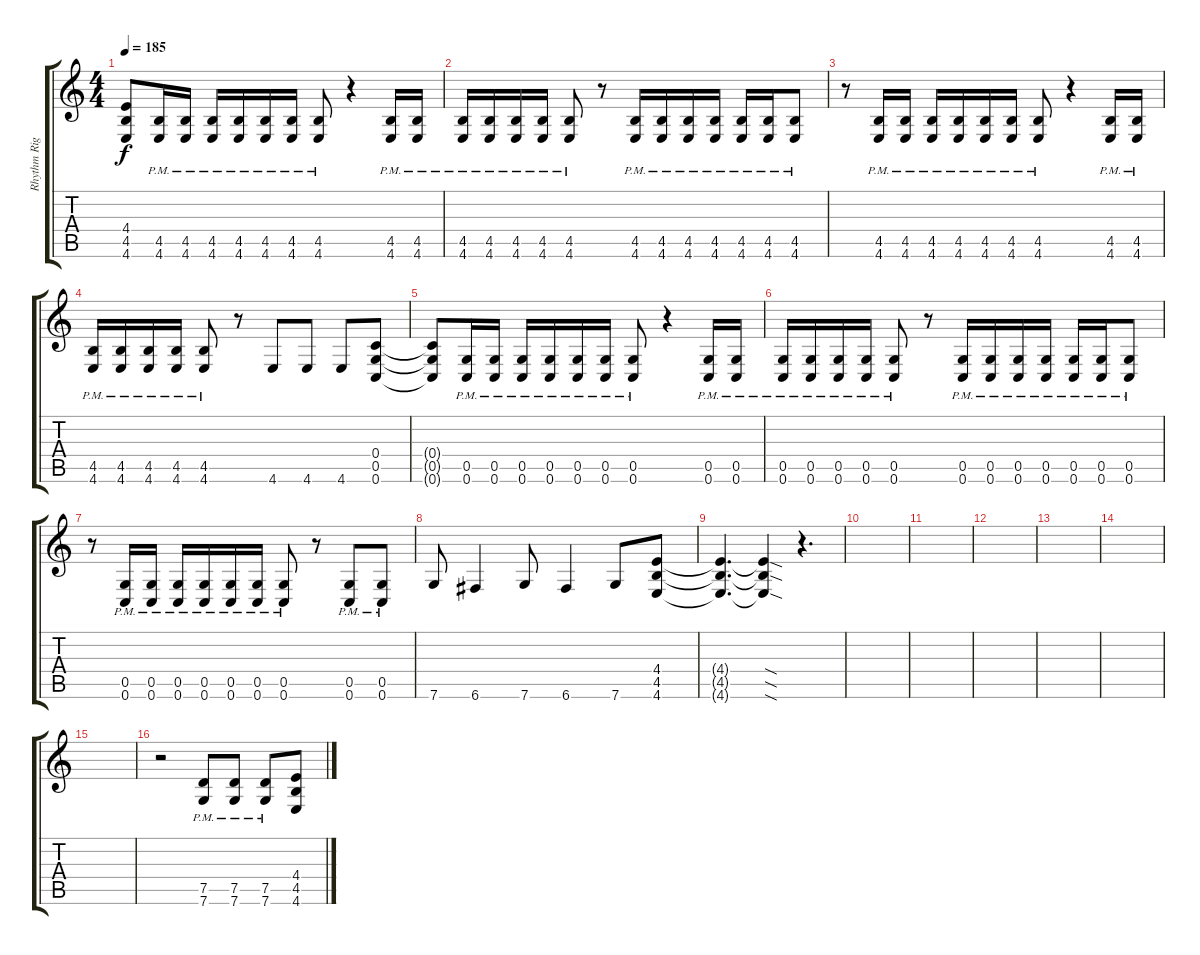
\track ("Rhythm Right" "Rhythm Rig") {instrument distortionguitar}
\staff {score tabs}
\tuning (D4 A3 F3 C3 G2 C2) {hide}
\ts (4 4)
\tempo 185
\clef g2
\ks c
(4.4{t} 4.5{t} 4.6{t}).8{dy f} (4.5{pm} 4.6{pm}).16 (4.5{pm} 4.6{pm}).16 (4.5{pm} 4.6{pm}).16 (4.5{pm} 4.6{pm}).16 (4.5{pm} 4.6{pm}).16 (4.5{pm} 4.6{pm}).16 (4.5{pm} 4.6{pm}).8 r.4 (4.5{pm} 4.6{pm}).16 (4.5{pm} 4.6{pm}).16 |
(4.5{pm} 4.6{pm}).16 (4.5{pm} 4.6{pm}).16 (4.5{pm} 4.6{pm}).16 (4.5{pm} 4.6{pm}).16 (4.5{pm} 4.6{pm}).8 r.8 (4.5{pm} 4.6{pm}).16 (4.5{pm} 4.6{pm}).16 (4.5{pm} 4.6{pm}).16 (4.5{pm} 4.6{pm}).16 (4.5{pm} 4.6{pm}).16 (4.5{pm} 4.6{pm}).16 (4.5{pm} 4.6{pm}).8 |
r.8 (4.5{pm} 4.6{pm}).16 (4.5{pm} 4.6{pm}).16 (4.5{pm} 4.6{pm}).16 (4.5{pm} 4.6{pm}).16 (4.5{pm} 4.6{pm}).16 (4.5{pm} 4.6{pm}).16 (4.5{pm} 4.6{pm}).8 r.4 (4.5{pm} 4.6{pm}).16 (4.5{pm} 4.6{pm}).16 |
(4.5{pm} 4.6{pm}).16 (4.5{pm} 4.6{pm}).16 (4.5{pm} 4.6{pm}).16 (4.5{pm} 4.6{pm}).16 (4.5{pm} 4.6{pm}).8 r.8 4.6.8 4.6.8 4.6.8 (0.4 0.5 0.6).8 |
(0.4{t} 0.5{t} 0.6{t}).8 (0.5{pm} 0.6{pm}).16 (0.5{pm} 0.6{pm}).16 (0.5{pm} 0.6{pm}).16 (0.5{pm} 0.6{pm}).16 (0.5{pm} 0.6{pm}).16 (0.5{pm} 0.6{pm}).16 (0.5{pm} 0.6{pm}).8 r.4 (0.5{pm} 0.6{pm}).16 (0.5{pm} 0.6{pm}).16 |
(0.5{pm} 0.6{pm}).16 (0.5{pm} 0.6{pm}).16 (0.5{pm} 0.6{pm}).16 (0.5{pm} 0.6{pm}).16 (0.5{pm} 0.6{pm}).8 r.8 (0.5{pm} 0.6{pm}).16 (0.5{pm} 0.6{pm}).16 (0.5{pm} 0.6{pm}).16 (0.5{pm} 0.6{pm}).16 (0.5{pm} 0.6{pm}).16 (0.5{pm} 0.6{pm}).16 (0.5{pm} 0.6{pm}).8 |
r.8 (0.5{pm} 0.6{pm}).16 (0.5{pm} 0.6{pm}).16 (0.5{pm} 0.6{pm}).16 (0.5{pm} 0.6{pm}).16 (0.5{pm} 0.6{pm}).16 (0.5{pm} 0.6{pm}).16 (0.5{pm} 0.6{pm}).8 r.8 (0.5{pm} 0.6{pm}).8 (0.5{pm} 0.6{pm}).8 |
7.6.8 6.6.4 7.6.8 6.6.4 7.6.8 (4.4 4.5 4.6).8 |
(4.4{t} 4.5{t} 4.6{t}).4{d} (4.4{sod t} 4.5{sod t} 4.6{sod t}).4 r.4{d} |
|
|
|
|
|
|
r.2 (7.5{pm} 7.6{pm}).8 (7.5{pm} 7.6{pm}).8 (7.5{pm} 7.6{pm}).8 (4.4 4.5 4.6).8
